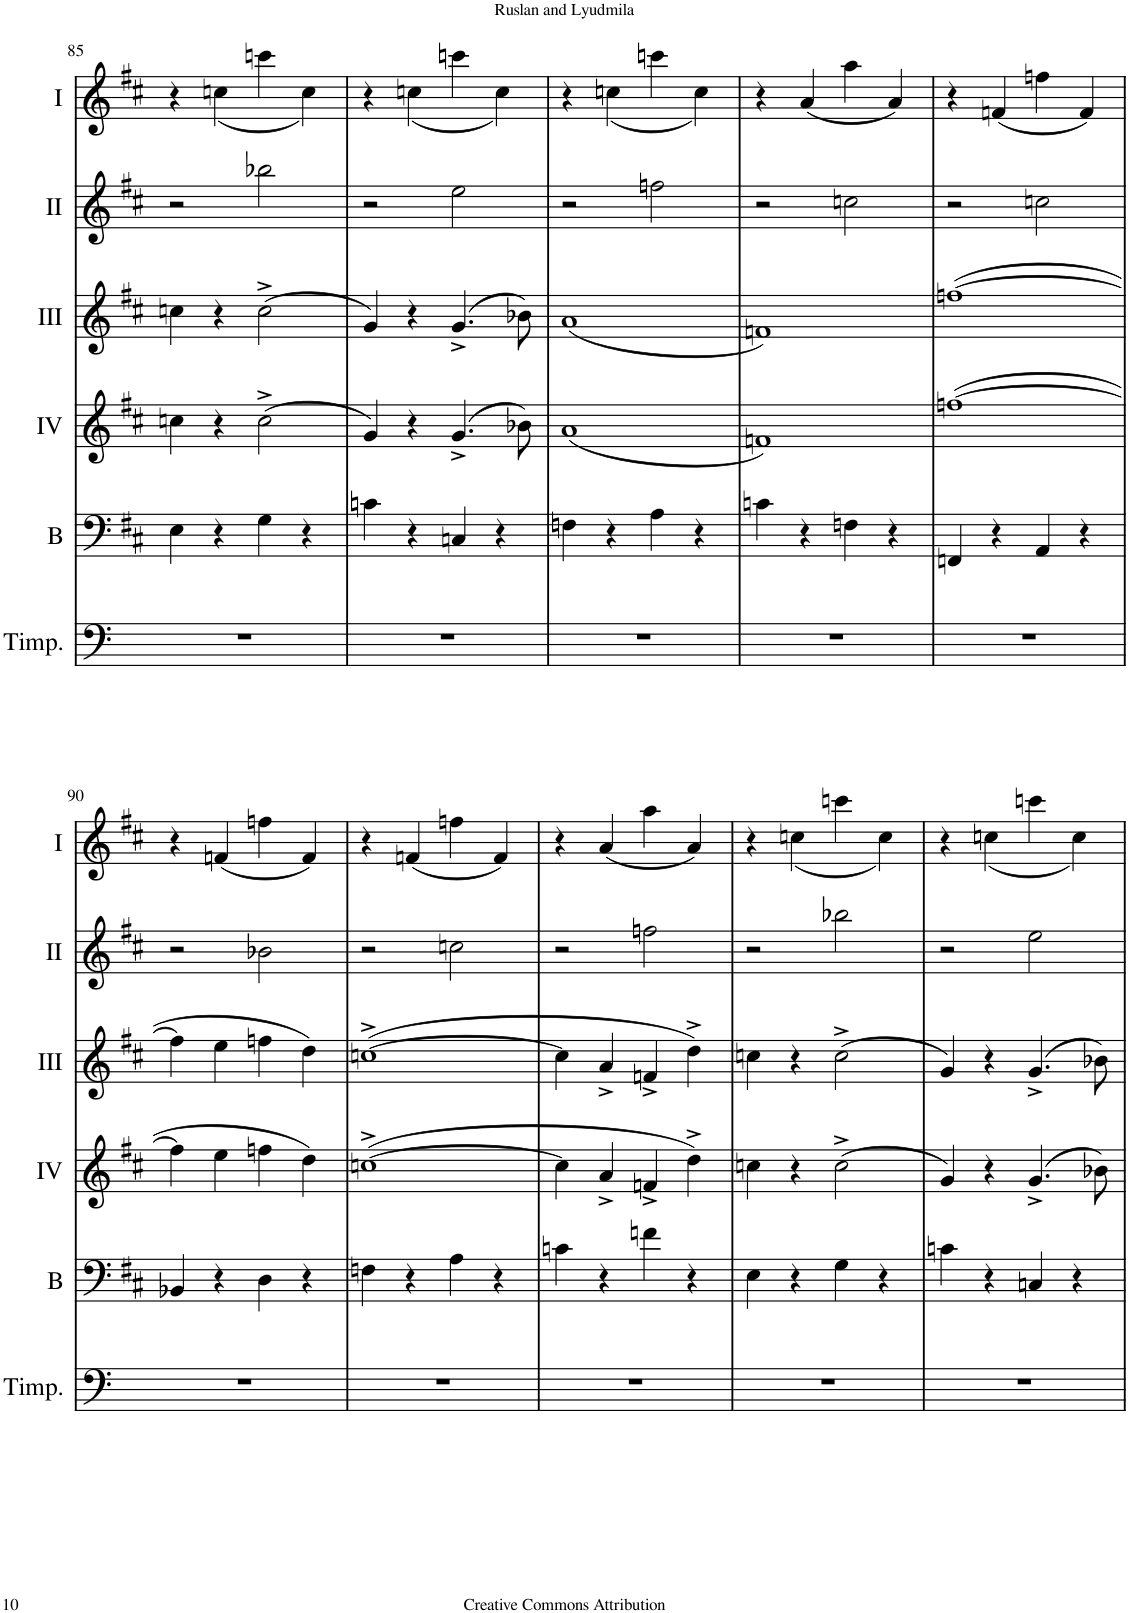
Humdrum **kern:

**kern	**kern	**kern	**kern	**kern	**kern
*part6	*part5	*part4	*part3	*part2	*part1
*staff6	*staff5	*staff4	*staff3	*staff2	*staff1
*I"Timpani	*I"Bass	*I"Acc. 4	*I"Acc. 3	*I"Acc. 2	*I"Acc. 1
*I'Timp.	*I'B	*	*	*	*
!!LO:PB:g=z
*clefF4	*clefF4	*clefG2	*clefG2	*clefG2	*clefG2
*	*Trd7c12	*Trd7c12	*Trd7c12	*	*
*k[f#c#]	*k[f#c#]	*k[f#c#]	*k[f#c#]	*k[f#c#]	*k[f#c#]
*M2/2	*M2/2	*M2/2	*M2/2	*M2/2	*M2/2
*met(c|)	*met(c|)	*met(c|)	*met(c|)	*met(c|)	*met(c|)
=85	=85	=85	=85	=85	=85
1r	4E\	4ccn\	4ccn\	2r	4r
.	4r	4r	4r	.	(<4ccn\
.	4G\	(2cc^\	(2cc^\	2bb-X\	4cccn\
.	4r	.	.	.	4cc\)
=86	=86	=86	=86	=86	=86
1r	4cn\	4g/)	4g/)	2r	4r
.	4r	4r	4r	.	(<4ccn\
.	4Cn/	(4.g^/	(4.g^/	2ee\	4cccn\
.	4r	.	.	.	4cc\)
.	.	8b-X\)	8b-X\)	.	.
=87	=87	=87	=87	=87	=87
1r	4Fn\	(1a	(1a	2r	4r
.	4r	.	.	.	(<4ccn\
.	4A\	.	.	2ffn\	4cccn\
.	4r	.	.	.	4cc\)
=88	=88	=88	=88	=88	=88
1r	4cn\	1fn)	1fn)	2r	4r
.	4r	.	.	.	(<4a/
.	4Fn\	.	.	2ccn\	4aa\
.	4r	.	.	.	4a/)
=89	=89	=89	=89	=89	=89
1r	4FFn/	([1ffn	([1ffn	2r	4r
.	4r	.	.	.	(<4fn/
.	4AA/	.	.	2ccn\	4ffn\
.	4r	.	.	.	4f/)
!!LO:LB:g=z
=90	=90	=90	=90	=90	=90
1r	4BB-X/	4ff\]	4ff\]	2r	4r
.	4r	4ee\	4ee\	.	(<4fn/
.	4D\	4ffn\	4ffn\	2b-X\	4ffn\
.	4r	4dd\)	4dd\)	.	4f/)
=91	=91	=91	=91	=91	=91
1r	4Fn\	([1ccn^	([1ccn^	2r	4r
.	4r	.	.	.	(<4fn/
.	4A\	.	.	2ccn\	4ffn\
.	4r	.	.	.	4f/)
=92	=92	=92	=92	=92	=92
1r	4cn\	4cc\]	4cc\]	2r	4r
.	4r	4a^/	4a^/	.	(<4a/
.	4fn\	4fn^/	4fn^/	2ffn\	4aa\
.	4r	4dd^\)	4dd^\)	.	4a/)
=93	=93	=93	=93	=93	=93
1r	4E\	4ccn\	4ccn\	2r	4r
.	4r	4r	4r	.	(<4ccn\
.	4G\	(2cc^\	(2cc^\	2bb-X\	4cccn\
.	4r	.	.	.	4cc\)
=94	=94	=94	=94	=94	=94
1r	4cn\	4g/)	4g/)	2r	4r
.	4r	4r	4r	.	(<4ccn\
.	4Cn/	(4.g^/	(4.g^/	2ee\	4cccn\
.	4r	.	.	.	4cc\)
.	.	8b-X\)	8b-X\)	.	.
=	=	=	=	=	=
*-	*-	*-	*-	*-	*-
